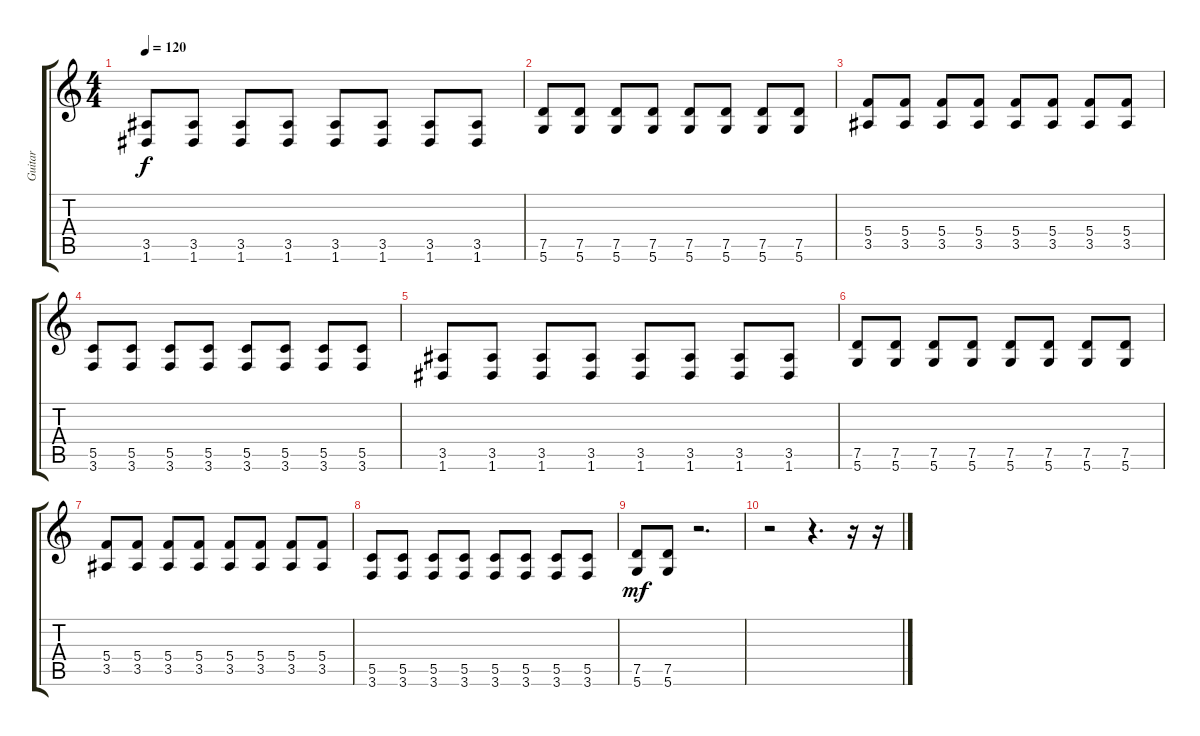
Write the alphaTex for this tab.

\track ("Guitar" "Guitar") {instrument distortionguitar}
\staff {score tabs}
\tuning (D4 A3 F3 C3 G2 D2) {hide}
\ts (4 4)
\tempo 120
\clef g2
\ks c
(3.5 1.6).8{dy f} (3.5 1.6).8 (3.5 1.6).8 (3.5 1.6).8 (3.5 1.6).8 (3.5 1.6).8 (3.5 1.6).8 (3.5 1.6).8 |
(7.5 5.6).8 (7.5 5.6).8 (7.5 5.6).8 (7.5 5.6).8 (7.5 5.6).8 (7.5 5.6).8 (7.5 5.6).8 (7.5 5.6).8 |
(5.4 3.5).8 (5.4 3.5).8 (5.4 3.5).8 (5.4 3.5).8 (5.4 3.5).8 (5.4 3.5).8 (5.4 3.5).8 (5.4 3.5).8 |
(5.5 3.6).8 (5.5 3.6).8 (5.5 3.6).8 (5.5 3.6).8 (5.5 3.6).8 (5.5 3.6).8 (5.5 3.6).8 (5.5 3.6).8 |
(3.5 1.6).8 (3.5 1.6).8 (3.5 1.6).8 (3.5 1.6).8 (3.5 1.6).8 (3.5 1.6).8 (3.5 1.6).8 (3.5 1.6).8 |
(7.5 5.6).8 (7.5 5.6).8 (7.5 5.6).8 (7.5 5.6).8 (7.5 5.6).8 (7.5 5.6).8 (7.5 5.6).8 (7.5 5.6).8 |
(5.4 3.5).8 (5.4 3.5).8 (5.4 3.5).8 (5.4 3.5).8 (5.4 3.5).8 (5.4 3.5).8 (5.4 3.5).8 (5.4 3.5).8 |
(5.5 3.6).8 (5.5 3.6).8 (5.5 3.6).8 (5.5 3.6).8 (5.5 3.6).8 (5.5 3.6).8 (5.5 3.6).8 (5.5 3.6).8 |
(7.5 5.6).8{dy mf} (7.5 5.6).8 r.2{d} |
r.2 r.4{d} r.16 r.16
